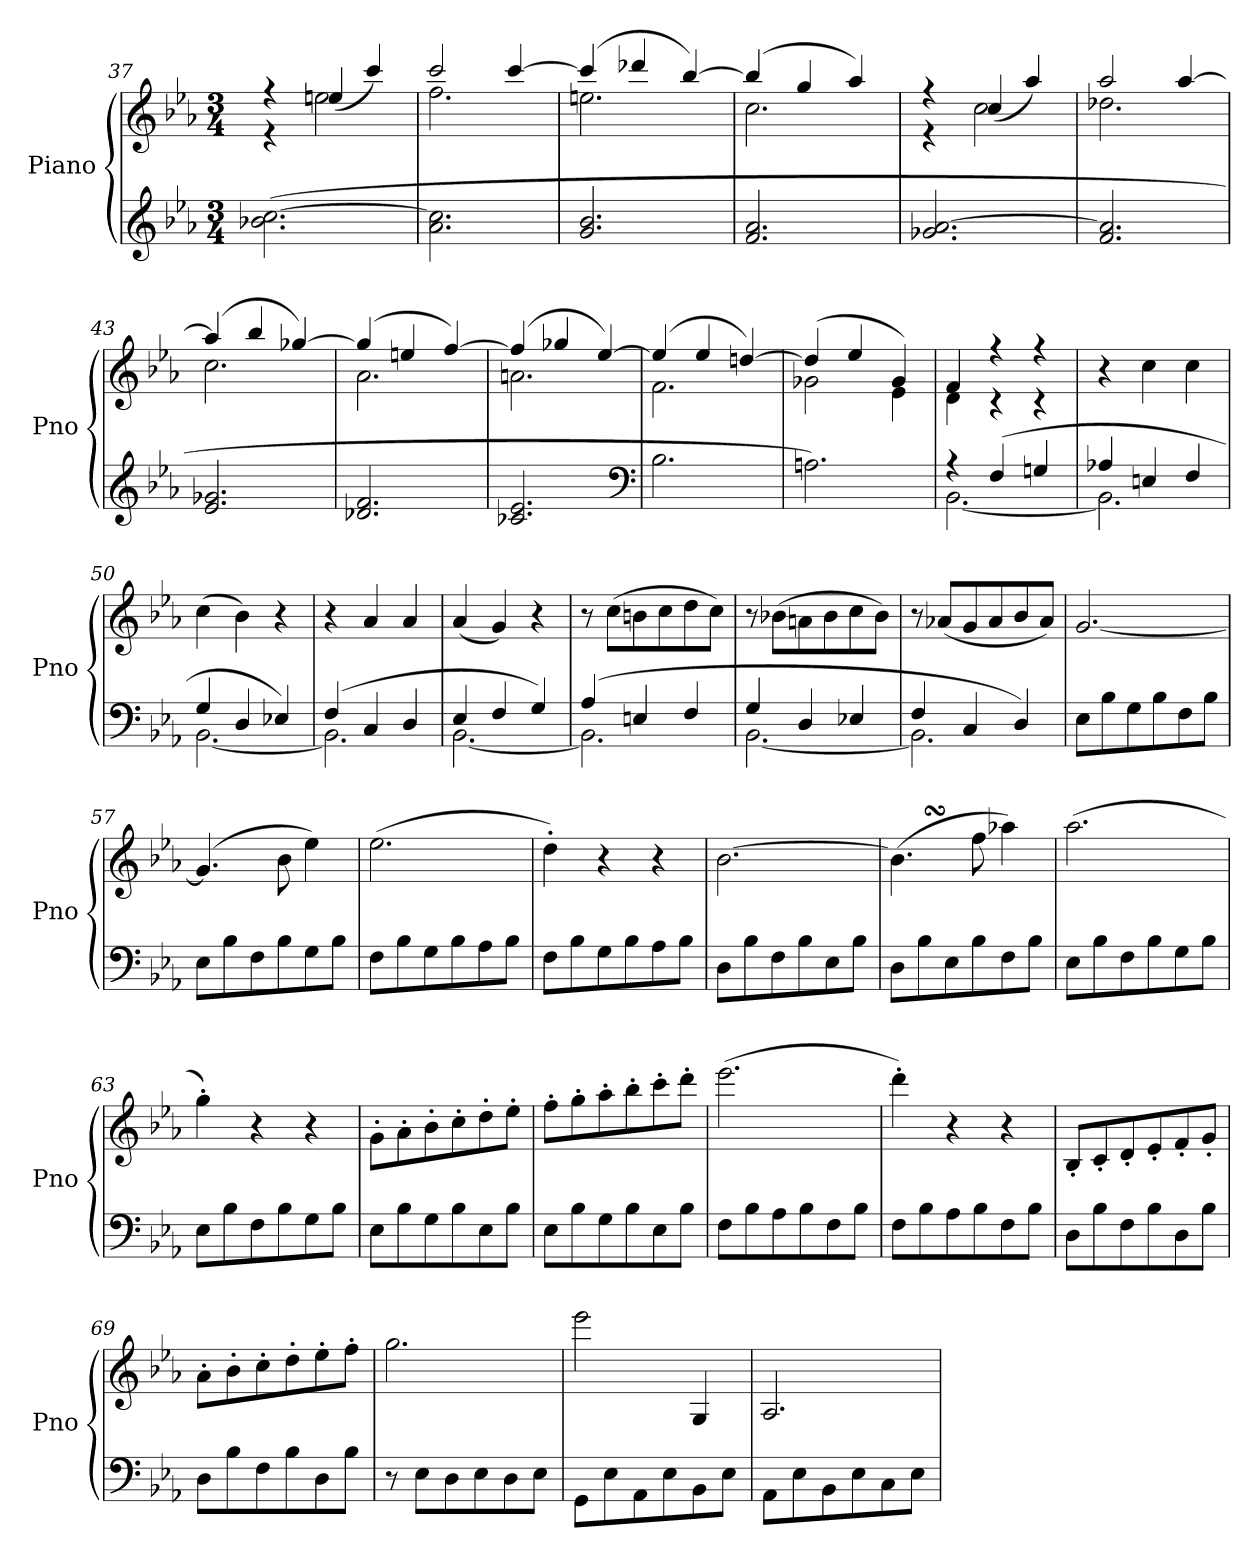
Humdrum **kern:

**kern	**kern
*part1	*part1
*staff2	*staff1
*I"Piano	*
*I'Pno	*
*clefG2	*clefG2
*k[b-e-a-]	*k[b-e-a-]
*c:	*c:
*M3/4	*M3/4
=37	=37
*	*^
(2.b-X\ [2.cc\	4r	4r
.	2een\	(4een/
.	.	4ccc/)
=38	=38	=38
2.a-\ 2.cc]\	2ccc/	2.ff\
.	[4ccc/	.
=39	=39	=39
2.g/ 2.b-/	(4ccc/]	2.een\
.	4ddd-X/	.
.	[4bb-/)	.
=40	=40	=40
2.f/ 2.a-/	(4bb-/]	2.cc\
.	4gg/	.
.	4aa-/)	.
=41	=41	=41
2.g-X/ [2.a-/	4r	4r
.	2cc\	(4cc/
.	.	4aa-/)
=42	=42	=42
2.f/ 2.a-]/	2aa-/	2.dd-X\
.	[4aa-/	.
=43	=43	=43
2.e-/ 2.g-X/	(4aa-/]	2.cc\
.	4bb-/	.
.	[4gg-X/)	.
=44	=44	=44
2.d-X/ 2.f/	(4gg-/]	2.a-\
.	4een/	.
.	[4ff/)	.
=45	=45	=45
2.c-X/ 2.e-/	(4ff/]	2.an\
.	4gg-X/	.
.	[4ee-/)	.
*clefF4	*	*
=46	=46	=46
2.B-\	(4ee-/]	2.f\
.	4ee-/	.
.	[4ddn/)	.
=47	=47	=47
2.An\)	(4dd/]	2g-X\
.	4ee-/	.
.	4g-/)	4e-\
=48	=48	=48
*^	*	*
4r	[2.BB-\	4f/	4d\
(4F/	.	4r	4r
4Gn/	.	4r	4r
*	*	*v	*v
=49	=49	=49
4A-X/	2.BB-\]	4r
4En/	.	4cc\
4F/	.	4cc\
=50	=50	=50
4G/	[2.BB-\	(4cc\
4D/	.	4b-\)
4E-X/)	.	4r
=51	=51	=51
(4F/	2.BB-\]	4r
4C/	.	4a-/
4D/	.	4a-/
=52	=52	=52
4E-/	[2.BB-\	(4a-/
4F/	.	4g/)
4G/)	.	4r
=53	=53	=53
(4A-/	2.BB-\]	8r
.	.	(8cc\L
4En/	.	8bn\
.	.	8cc\
4F/	.	8dd\
.	.	8cc\J)
=54	=54	=54
4G/	[2.BB-\	8r
.	.	(8b-X\L
4D/	.	8an\
.	.	8b-\
4E-X/	.	8cc\
.	.	8b-\J)
=55	=55	=55
4F/	2.BB-\]	8r
.	.	(8a-X/L
4C/	.	8g/
.	.	8a-/
4D/)	.	8b-/
.	.	8a-/J)
*v	*v	*
=56	=56
8E-\L	[2.g/
8B-\	.
8G\	.
8B-\	.
8F\	.
8B-\J	.
=57	=57
8E-\L	(4.g/]
8B-\	.
8F\	.
8B-\	8b-\
8G\	4ee-\)
8B-\J	.
=58	=58
8F\L	(2.ee-\
8B-\	.
8G\	.
8B-\	.
8A-\	.
8B-\J	.
=59	=59
8F\L	4dd'\)
8B-\	.
8G\	4r
8B-\	.
8A-\	4r
8B-\J	.
=60	=60
8D\L	[2.b-\
8B-\	.
8F\	.
8B-\	.
8E-\	.
8B-\J	.
=61	=61
8D\L	(4.b-SSS\]
8B-\	.
8E-\	.
8B-\	8ff\
8F\	4aa-X\)
8B-\J	.
=62	=62
8E-\L	(2.aa-\
8B-\	.
8F\	.
8B-\	.
8G\	.
8B-\J	.
=63	=63
8E-\L	4gg'\)
8B-\	.
8F\	4r
8B-\	.
8G\	4r
8B-\J	.
=64	=64
8E-\L	8g'\L
8B-\	8a-'\
8G\	8b-'\
8B-\	8cc'\
8E-\	8dd'\
8B-\J	8ee-'\J
=65	=65
8E-\L	8ff'\L
8B-\	8gg'\
8G\	8aa-'\
8B-\	8bb-'\
8E-\	8ccc'\
8B-\J	8ddd'\J
=66	=66
8F\L	(2.eee-\
8B-\	.
8A-\	.
8B-\	.
8F\	.
8B-\J	.
=67	=67
8F\L	4ddd'\)
8B-\	.
8A-\	4r
8B-\	.
8F\	4r
8B-\J	.
=68	=68
8D\L	8B-'/L
8B-\	8c'/
8F\	8d'/
8B-\	8e-'/
8D\	8f'/
8B-\J	8g'/J
=69	=69
8D\L	8a-'\L
8B-\	8b-'\
8F\	8cc'\
8B-\	8dd'\
8D\	8ee-'\
8B-\J	8ff'\J
=70	=70
8r	2.gg\
8E-\L	.
8D\	.
8E-\	.
8D\	.
8E-\J	.
=71	=71
8GG\L	2eee-\
8E-\	.
8AA-\	.
8E-\	.
8BB-\	4G/
8E-\J	.
=72	=72
8AA-\L	2.A-/
8E-\	.
8BB-\	.
8E-\	.
8C\	.
8E-\J	.
=	=
*-	*-
